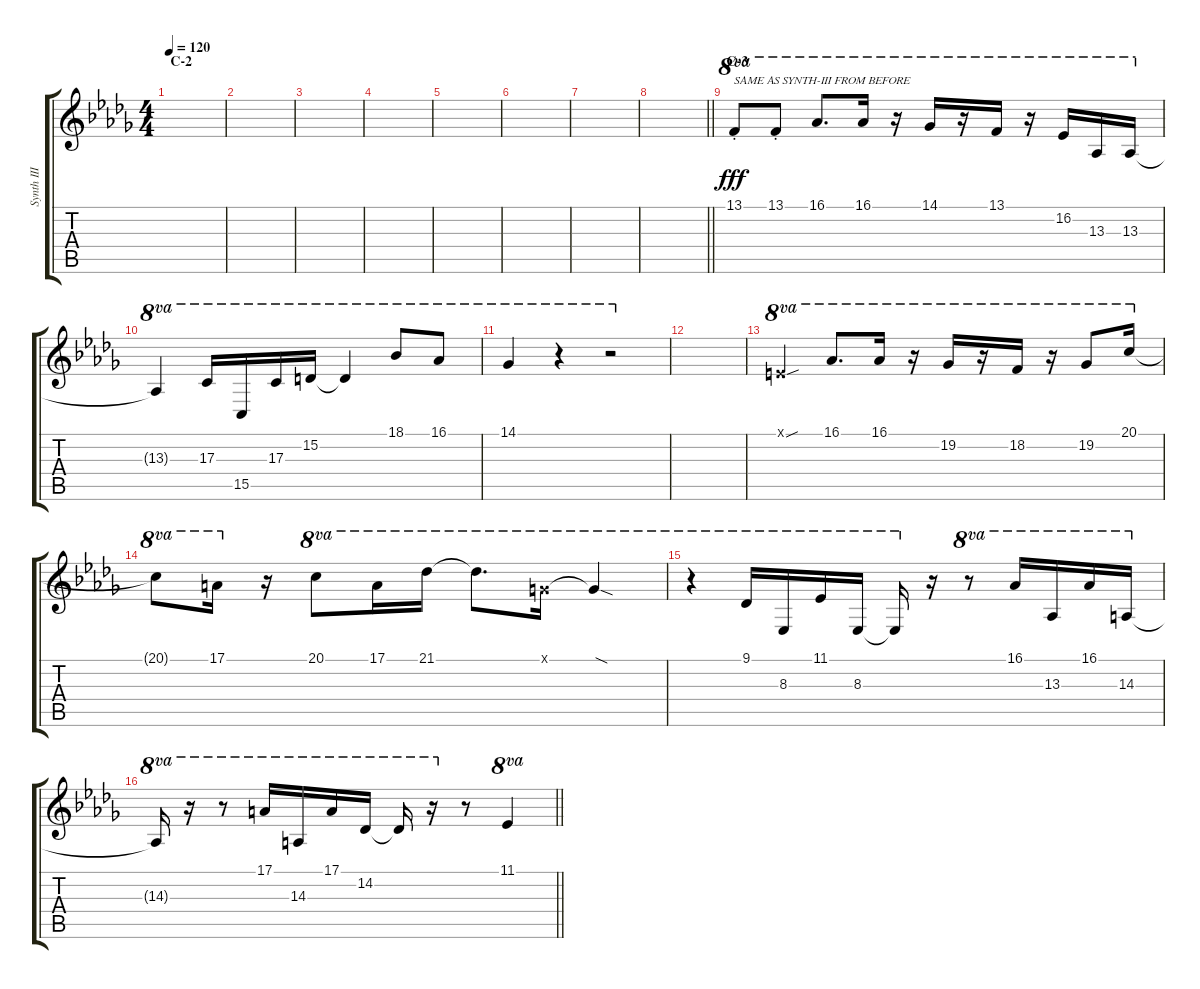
\track ("Synth III (Kotobuki Tsumugi)" "Synth III ") {instrument lead5charang}
\staff {score tabs}
\tuning (E4 B3 G3 D3 A2 E2) {hide}
\ts (4 4)
\section ("" "C-2")
\tempo 120
\clef g2
\ks db
|
|
|
|
|
|
|
\barLineRight lightlight
|
\section ("" "C-3")
13.1{st}.8{ot 8va txt "SAME AS SYNTH-III FROM BEFORE" dy fff instrument lead5charang} 13.1{st}.8{ot 8va} 16.1.8{d ot 8va} 16.1.16{ot 8va} r.16{ot 8va} 14.1.16{ot 8va} r.16{ot 8va} 13.1.16{ot 8va} r.16{ot 8va} 16.2.16{ot 8va} 13.3.16{ot 8va} 13.3.16{ot 8va} |
13.3{t}.4{ot 8va} 17.3.16{ot 8va} 15.5.16{ot 8va} 17.3.16{ot 8va} 15.2.16{ot 8va} 15.2{t}.4{ot 8va} 18.1.8{ot 8va} 16.1.8{ot 8va} |
14.1.4{ot 8va} r.4{ot 8va} r.2{ot 8va} |
|
12.1{sou x}.4{ot 8va} 16.1.8{d ot 8va} 16.1.16{ot 8va} r.16{ot 8va} 19.2.16{ot 8va} r.16{ot 8va} 18.2.16{ot 8va} r.16{ot 8va} 19.2.8{ot 8va} 20.1.16{ot 8va} |
20.1{t}.8{ot 8va} 17.1.16{ot 8va} r.16 20.1.8{ot 8va} 17.1.16{ot 8va} 21.1.16{ot 8va} 21.1{t}.8{d ot 8va} 15.1{x}.16{ot 8va} 15.1{sod t}.4{ot 8va} |
r.4{ot 8va} 9.1.16{ot 8va} 8.3.16{ot 8va} 11.1.16{ot 8va} 8.3.16{ot 8va} 8.3{t}.16{ot 8va} r.16 r.8{ot 8va} 16.1.16{ot 8va} 13.3.16{ot 8va} 16.1.16{ot 8va} 14.3.16{ot 8va} |
\barLineRight lightlight
14.3{t}.16{ot 8va} r.16{ot 8va} r.8{ot 8va} 17.1.16{ot 8va} 14.3.16{ot 8va} 17.1.16{ot 8va} 14.2.16{ot 8va} 14.2{t}.16{ot 8va} r.16{ot 8va} r.8 11.1.4{ot 8va}
